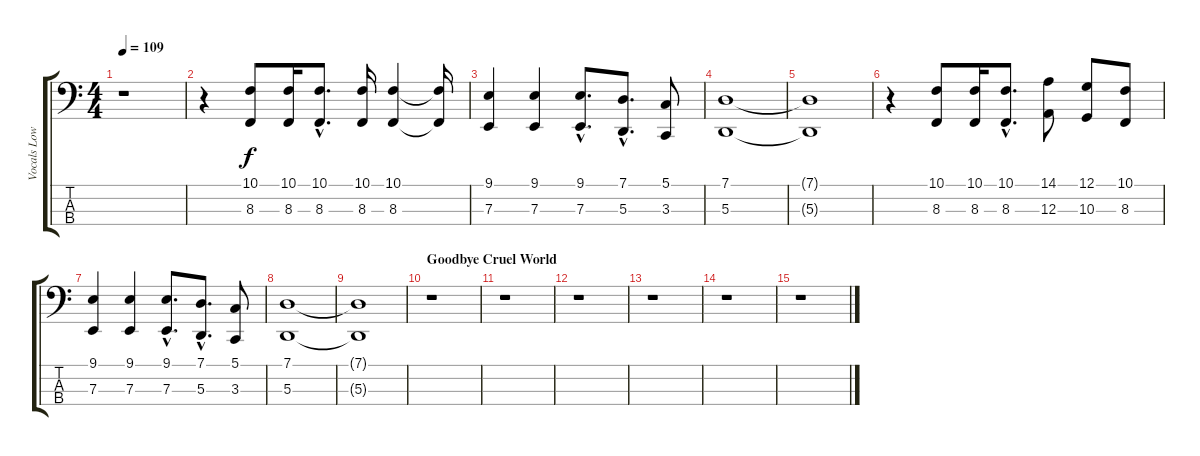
\track ("Vocals Low" "Vocals Low") {instrument lead1square}
\staff {score tabs}
\tuning (G2 D2 A1 E1) {hide}
\ts (4 4)
\tempo 109
\clef f4
\ks c
r.1{dy f} |
r.4 (10.1 8.3).8 (10.1 8.3).16 (10.1{hac} 8.3{hac}).8{d} (10.1 8.3).16 (10.1 8.3).4 (10.1{t} 8.3{t}).16 |
(9.1 7.3).4 (9.1 7.3).4 (9.1{hac} 7.3{hac}).8{d} (7.1{hac} 5.3{hac}).8{d} (5.1 3.3).8 |
(7.1 5.3).1 |
(7.1{t} 5.3{t}).1 |
r.4 (10.1 8.3).8 (10.1 8.3).16 (10.1{hac} 8.3{hac}).8{d} (14.1 12.3).8 (12.1 10.3).8 (10.1 8.3).8 |
(9.1 7.3).4 (9.1 7.3).4 (9.1{hac} 7.3{hac}).8{d} (7.1{hac} 5.3{hac}).8{d} (5.1 3.3).8 |
(7.1 5.3).1 |
(7.1{t} 5.3{t}).1 |
\section ("" "Goodbye Cruel World")
r.1 |
r.1 |
r.1 |
r.1 |
r.1 |
r.1
